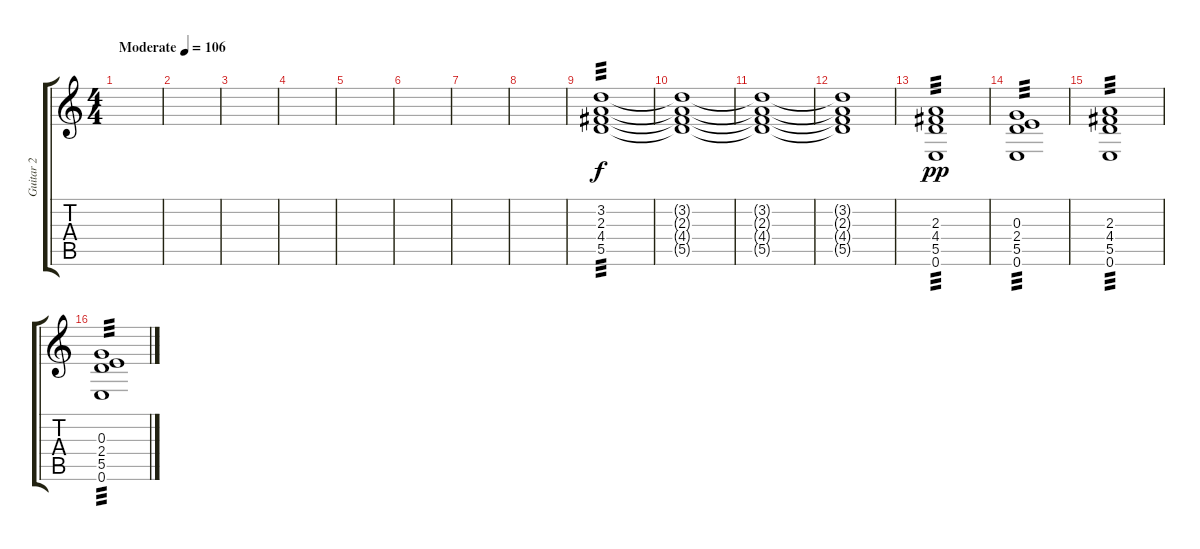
\track ("Guitar 2" "Guitar 2") {instrument acousticguitarnylon}
\staff {score tabs}
\tuning (E4 B3 G3 D3 A2 E2) {hide}
\ts (4 4)
\tempo (106 "Moderate")
\clef g2
\ks c
|
|
|
|
|
|
|
|
(3.2 2.3 4.4 5.5).1{tp 3} |
(3.2{t} 2.3{t} 4.4{t} 5.5{t}).1 |
(3.2{t} 2.3{t} 4.4{t} 5.5{t}).1 |
(3.2{t} 2.3{t} 4.4{t} 5.5{t}).1 |
(2.3 4.4 5.5 0.6).1{tp 3 dy pp} |
(0.3 2.4 5.5 0.6).1{tp 3} |
(2.3 4.4 5.5 0.6).1{tp 3} |
(0.3 2.4 5.5 0.6).1{tp 3}
